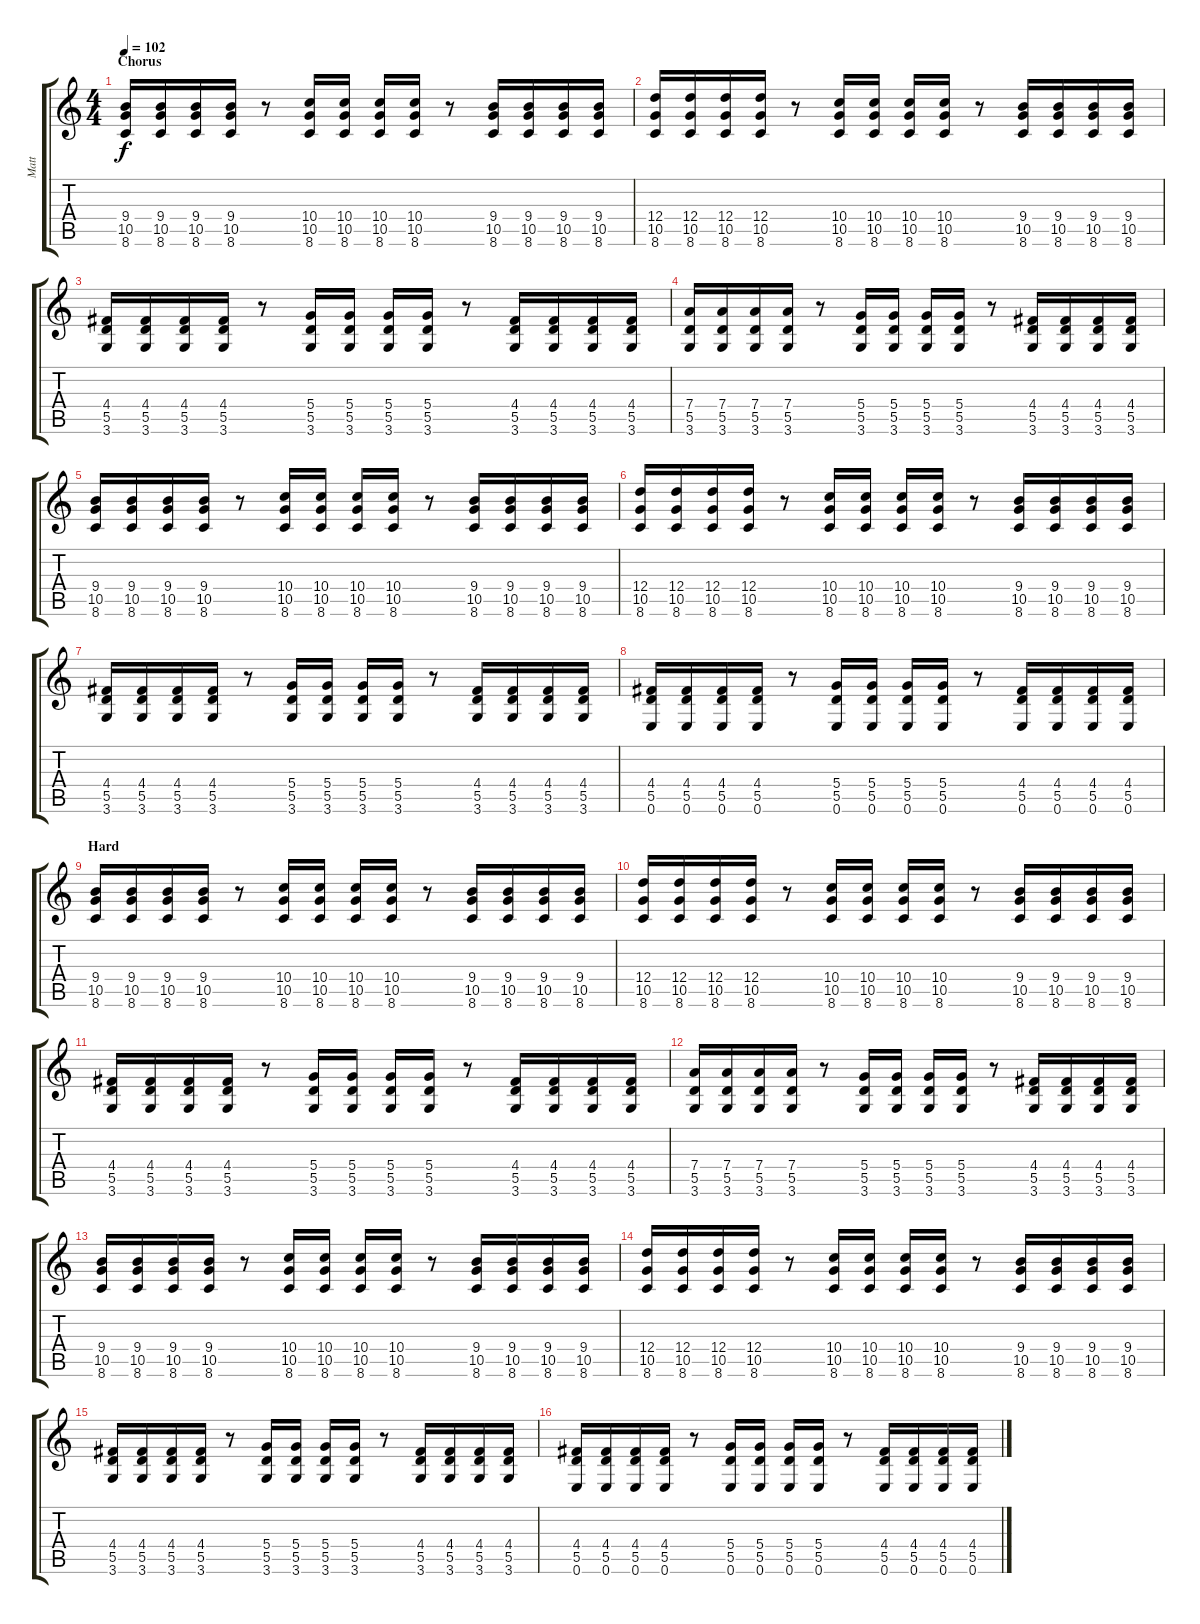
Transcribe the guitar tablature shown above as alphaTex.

\track ("Matt" "Matt") {instrument acousticguitarsteel}
\staff {score tabs}
\tuning (E4 B3 G3 D3 A2 E2) {hide}
\ts (4 4)
\section ("" "Chorus")
\tempo 102
\clef g2
\ks c
(9.4 10.5 8.6).16{dy f volume 11 instrument distortionguitar} (9.4 10.5 8.6).16 (9.4 10.5 8.6).16 (9.4 10.5 8.6).16 r.8 (10.4 10.5 8.6).16 (10.4 10.5 8.6).16 (10.4 10.5 8.6).16 (10.4 10.5 8.6).16 r.8 (9.4 10.5 8.6).16 (9.4 10.5 8.6).16 (9.4 10.5 8.6).16 (9.4 10.5 8.6).16 |
(12.4 10.5 8.6).16 (12.4 10.5 8.6).16 (12.4 10.5 8.6).16 (12.4 10.5 8.6).16 r.8 (10.4 10.5 8.6).16 (10.4 10.5 8.6).16 (10.4 10.5 8.6).16 (10.4 10.5 8.6).16 r.8 (9.4 10.5 8.6).16 (9.4 10.5 8.6).16 (9.4 10.5 8.6).16 (9.4 10.5 8.6).16 |
(4.4 5.5 3.6).16 (4.4 5.5 3.6).16 (4.4 5.5 3.6).16 (4.4 5.5 3.6).16 r.8 (5.4 5.5 3.6).16 (5.4 5.5 3.6).16 (5.4 5.5 3.6).16 (5.4 5.5 3.6).16 r.8 (4.4 5.5 3.6).16 (4.4 5.5 3.6).16 (4.4 5.5 3.6).16 (4.4 5.5 3.6).16 |
(7.4 5.5 3.6).16 (7.4 5.5 3.6).16 (7.4 5.5 3.6).16 (7.4 5.5 3.6).16 r.8 (5.4 5.5 3.6).16 (5.4 5.5 3.6).16 (5.4 5.5 3.6).16 (5.4 5.5 3.6).16 r.8 (4.4 5.5 3.6).16 (4.4 5.5 3.6).16 (4.4 5.5 3.6).16 (4.4 5.5 3.6).16 |
(9.4 10.5 8.6).16 (9.4 10.5 8.6).16 (9.4 10.5 8.6).16 (9.4 10.5 8.6).16 r.8 (10.4 10.5 8.6).16 (10.4 10.5 8.6).16 (10.4 10.5 8.6).16 (10.4 10.5 8.6).16 r.8 (9.4 10.5 8.6).16 (9.4 10.5 8.6).16 (9.4 10.5 8.6).16 (9.4 10.5 8.6).16 |
(12.4 10.5 8.6).16 (12.4 10.5 8.6).16 (12.4 10.5 8.6).16 (12.4 10.5 8.6).16 r.8 (10.4 10.5 8.6).16 (10.4 10.5 8.6).16 (10.4 10.5 8.6).16 (10.4 10.5 8.6).16 r.8 (9.4 10.5 8.6).16 (9.4 10.5 8.6).16 (9.4 10.5 8.6).16 (9.4 10.5 8.6).16 |
(4.4 5.5 3.6).16 (4.4 5.5 3.6).16 (4.4 5.5 3.6).16 (4.4 5.5 3.6).16 r.8 (5.4 5.5 3.6).16 (5.4 5.5 3.6).16 (5.4 5.5 3.6).16 (5.4 5.5 3.6).16 r.8 (4.4 5.5 3.6).16 (4.4 5.5 3.6).16 (4.4 5.5 3.6).16 (4.4 5.5 3.6).16 |
(4.4 5.5 0.6).16 (4.4 5.5 0.6).16 (4.4 5.5 0.6).16 (4.4 5.5 0.6).16 r.8 (5.4 5.5 0.6).16 (5.4 5.5 0.6).16 (5.4 5.5 0.6).16 (5.4 5.5 0.6).16 r.8 (4.4 5.5 0.6).16 (4.4 5.5 0.6).16 (4.4 5.5 0.6).16 (4.4 5.5 0.6).16 |
\section ("" "Hard")
(9.4 10.5 8.6).16{volume 12 instrument distortionguitar} (9.4 10.5 8.6).16 (9.4 10.5 8.6).16 (9.4 10.5 8.6).16 r.8 (10.4 10.5 8.6).16 (10.4 10.5 8.6).16 (10.4 10.5 8.6).16 (10.4 10.5 8.6).16 r.8 (9.4 10.5 8.6).16 (9.4 10.5 8.6).16 (9.4 10.5 8.6).16 (9.4 10.5 8.6).16 |
(12.4 10.5 8.6).16 (12.4 10.5 8.6).16 (12.4 10.5 8.6).16 (12.4 10.5 8.6).16 r.8 (10.4 10.5 8.6).16 (10.4 10.5 8.6).16 (10.4 10.5 8.6).16 (10.4 10.5 8.6).16 r.8 (9.4 10.5 8.6).16 (9.4 10.5 8.6).16 (9.4 10.5 8.6).16 (9.4 10.5 8.6).16 |
(4.4 5.5 3.6).16 (4.4 5.5 3.6).16 (4.4 5.5 3.6).16 (4.4 5.5 3.6).16 r.8 (5.4 5.5 3.6).16 (5.4 5.5 3.6).16 (5.4 5.5 3.6).16 (5.4 5.5 3.6).16 r.8 (4.4 5.5 3.6).16 (4.4 5.5 3.6).16 (4.4 5.5 3.6).16 (4.4 5.5 3.6).16 |
(7.4 5.5 3.6).16 (7.4 5.5 3.6).16 (7.4 5.5 3.6).16 (7.4 5.5 3.6).16 r.8 (5.4 5.5 3.6).16 (5.4 5.5 3.6).16 (5.4 5.5 3.6).16 (5.4 5.5 3.6).16 r.8 (4.4 5.5 3.6).16 (4.4 5.5 3.6).16 (4.4 5.5 3.6).16 (4.4 5.5 3.6).16 |
(9.4 10.5 8.6).16 (9.4 10.5 8.6).16 (9.4 10.5 8.6).16 (9.4 10.5 8.6).16 r.8 (10.4 10.5 8.6).16 (10.4 10.5 8.6).16 (10.4 10.5 8.6).16 (10.4 10.5 8.6).16 r.8 (9.4 10.5 8.6).16 (9.4 10.5 8.6).16 (9.4 10.5 8.6).16 (9.4 10.5 8.6).16 |
(12.4 10.5 8.6).16 (12.4 10.5 8.6).16 (12.4 10.5 8.6).16 (12.4 10.5 8.6).16 r.8 (10.4 10.5 8.6).16 (10.4 10.5 8.6).16 (10.4 10.5 8.6).16 (10.4 10.5 8.6).16 r.8 (9.4 10.5 8.6).16 (9.4 10.5 8.6).16 (9.4 10.5 8.6).16 (9.4 10.5 8.6).16 |
(4.4 5.5 3.6).16 (4.4 5.5 3.6).16 (4.4 5.5 3.6).16 (4.4 5.5 3.6).16 r.8 (5.4 5.5 3.6).16 (5.4 5.5 3.6).16 (5.4 5.5 3.6).16 (5.4 5.5 3.6).16 r.8 (4.4 5.5 3.6).16 (4.4 5.5 3.6).16 (4.4 5.5 3.6).16 (4.4 5.5 3.6).16 |
(4.4 5.5 0.6).16 (4.4 5.5 0.6).16 (4.4 5.5 0.6).16 (4.4 5.5 0.6).16 r.8 (5.4 5.5 0.6).16 (5.4 5.5 0.6).16 (5.4 5.5 0.6).16 (5.4 5.5 0.6).16 r.8 (4.4 5.5 0.6).16 (4.4 5.5 0.6).16 (4.4 5.5 0.6).16 (4.4 5.5 0.6).16
